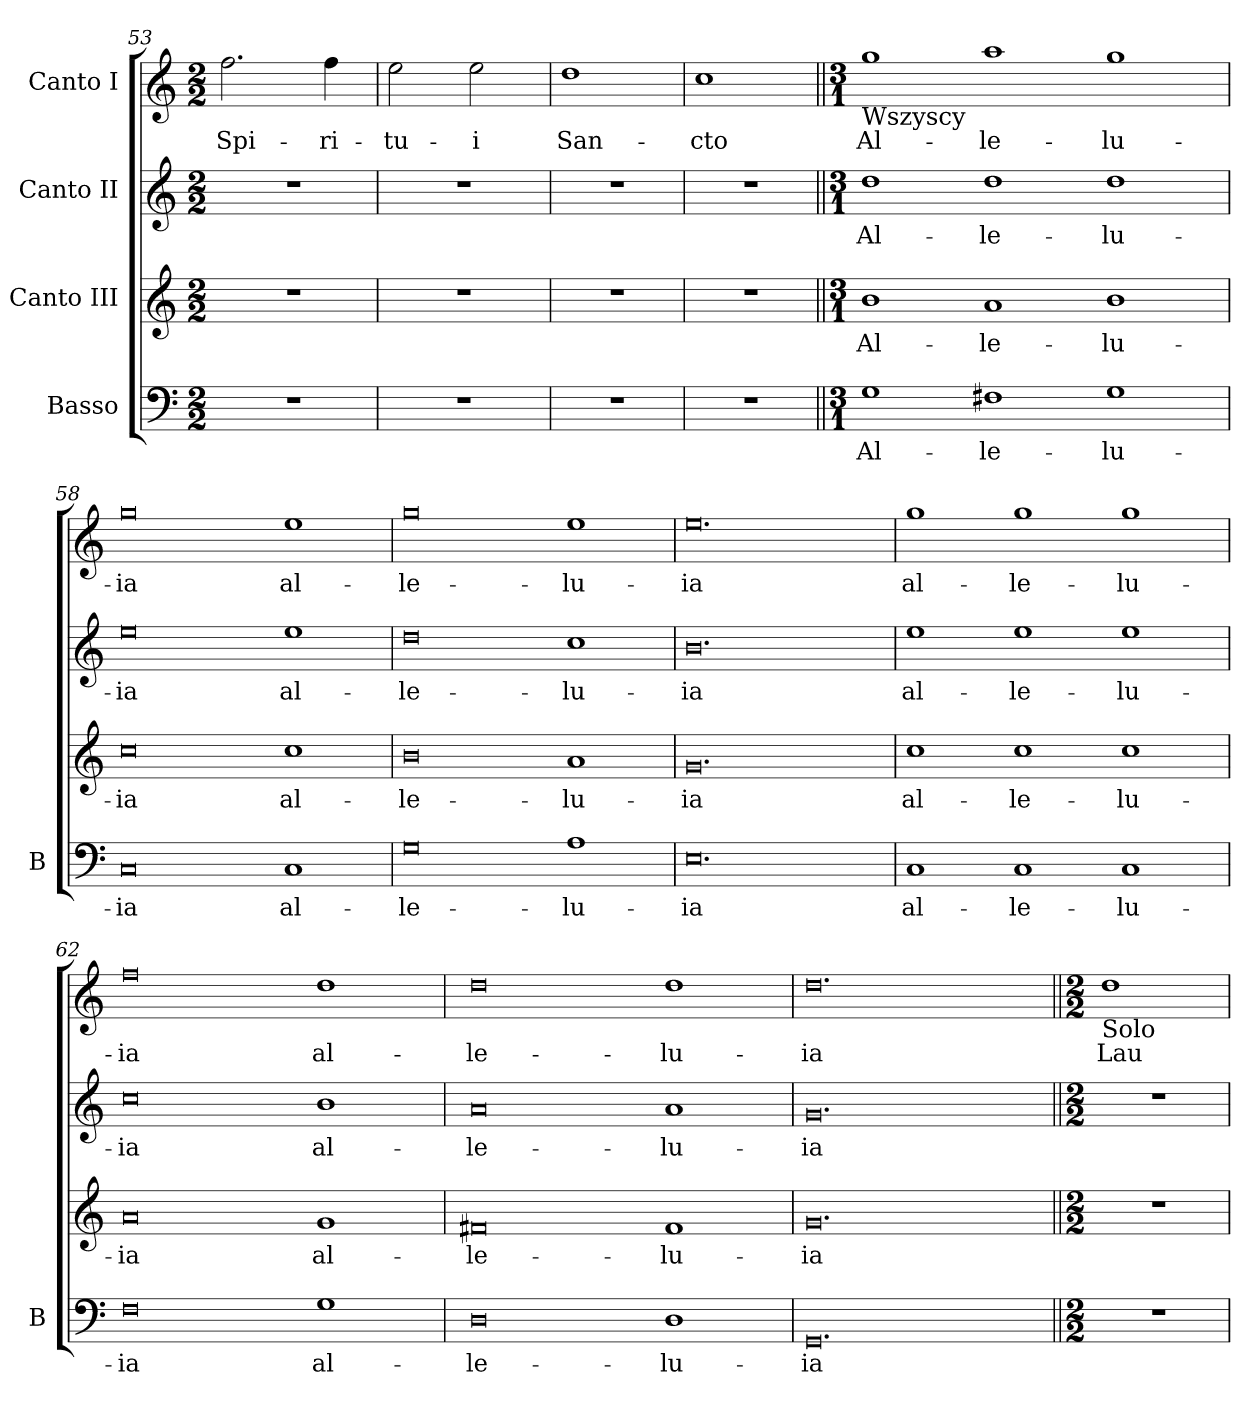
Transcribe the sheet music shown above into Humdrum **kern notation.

**kern	**text	**kern	**text	**kern	**text	**kern	**text
*part4	*part4	*part3	*part3	*part2	*part2	*part1	*part1
*staff4	*staff4	*staff3	*staff3	*staff2	*staff2	*staff1	*staff1
*I"Basso	*	*I"Canto III	*	*I"Canto II	*	*I"Canto I	*
*I'B	*	*	*	*	*	*	*
*clefF4	*	*clefG2	*	*clefG2	*	*clefG2	*
*k[]	*	*k[]	*	*k[]	*	*k[]	*
*M2/2	*	*M2/2	*	*M2/2	*	*M2/2	*
=53	=53	=53	=53	=53	=53	=53	=53
1r	.	1r	.	1r	.	2.ff\	Spi-
.	.	.	.	.	.	4ff\	-ri-
=54	=54	=54	=54	=54	=54	=54	=54
1r	.	1r	.	1r	.	2ee\	-tu-
.	.	.	.	.	.	2ee\	-i
=55	=55	=55	=55	=55	=55	=55	=55
1r	.	1r	.	1r	.	1dd	San-
=56	=56	=56	=56	=56	=56	=56	=56
1r	.	1r	.	1r	.	1cc	-cto
=57||	=57||	=57||	=57||	=57||	=57||	=57||	=57||
*M3/1	*	*M3/1	*	*M3/1	*	*M3/1	*
!	!	!	!	!	!	!LO:TX:b:t=Wszyscy	!
1G	Al-	1b	Al-	1dd	Al-	1gg	Al-
1F#X	-le-	1a	-le-	1dd	-le-	1aa	-le-
1G	-lu-	1b	-lu-	1dd	-lu-	1gg	-lu-
=58	=58	=58	=58	=58	=58	=58	=58
0C	-ia	0cc	-ia	0ee	-ia	0gg	-ia
1C	al-	1cc	al-	1ee	al-	1ee	al-
=59	=59	=59	=59	=59	=59	=59	=59
0G	-le-	0b	-le-	0dd	-le-	0gg	-le-
1A	-lu-	1a	-lu-	1cc	-lu-	1ee	-lu-
=60	=60	=60	=60	=60	=60	=60	=60
0.E	-ia	0.g	-ia	0.b	-ia	0.ee	-ia
=61	=61	=61	=61	=61	=61	=61	=61
1C	al-	1cc	al-	1ee	al-	1gg	al-
1C	-le-	1cc	-le-	1ee	-le-	1gg	-le-
1C	-lu-	1cc	-lu-	1ee	-lu-	1gg	-lu-
=62	=62	=62	=62	=62	=62	=62	=62
0F	-ia	0a	-ia	0cc	-ia	0ff	-ia
1G	al-	1g	al-	1b	al-	1dd	al-
=63	=63	=63	=63	=63	=63	=63	=63
0D	-le-	0f#X	-le-	0a	-le-	0dd	-le-
1D	-lu-	1f#	-lu-	1a	-lu-	1dd	-lu-
=64	=64	=64	=64	=64	=64	=64	=64
0.GG	-ia	0.g	-ia	0.g	-ia	0.dd	-ia
=65||	=65||	=65||	=65||	=65||	=65||	=65||	=65||
*M2/2	*	*M2/2	*	*M2/2	*	*M2/2	*
!	!	!	!	!	!	!LO:TX:b:t=Solo	!
1r	.	1r	.	1r	.	1dd	Lau-
=	=	=	=	=	=	=	=
*-	*-	*-	*-	*-	*-	*-	*-
